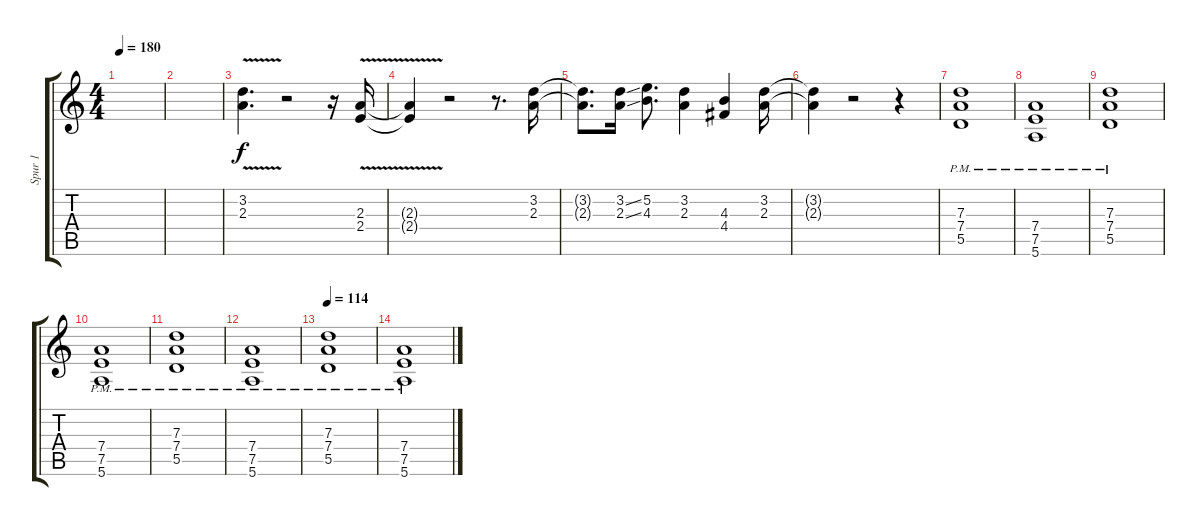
\track ("Spur 1" "Spur 1") {instrument distortionguitar}
\staff {score tabs}
\tuning (E4 B3 G3 D3 A2 E2) {hide}
\ts (4 4)
\tempo 180
\clef g2
\ks c
|
|
(3.2{v} 2.3{v}).4{d} r.2 r.16 (2.3{v} 2.4{v}).16 |
(2.3{t} 2.4{t}).4 r.2 r.8{d} (3.2 2.3).16 |
(3.2{t} 2.3{t}).8{d} (3.2{ss} 2.3{ss}).16 (5.2 4.3).8{d} (3.2 2.3).4 (4.3 4.4).4 (3.2 2.3).16 |
(3.2{t} 2.3{t}).4 r.2 r.4 |
(7.3{pm} 7.4{pm} 5.5{pm}).1{volume 11 instrument electricguitarjazz} |
(7.4{pm} 7.5{pm} 5.6{pm}).1 |
(7.3{pm} 7.4{pm} 5.5{pm}).1{volume 11 instrument electricguitarjazz} |
(7.4{pm} 7.5{pm} 5.6{pm}).1 |
(7.3{pm} 7.4{pm} 5.5{pm}).1{volume 11 instrument electricguitarjazz} |
(7.4{pm} 7.5{pm} 5.6{pm}).1 |
\tempo 114
(7.3{pm} 7.4{pm} 5.5{pm}).1{volume 11 instrument electricguitarjazz} |
(7.4{pm} 7.5{pm} 5.6{pm}).1
